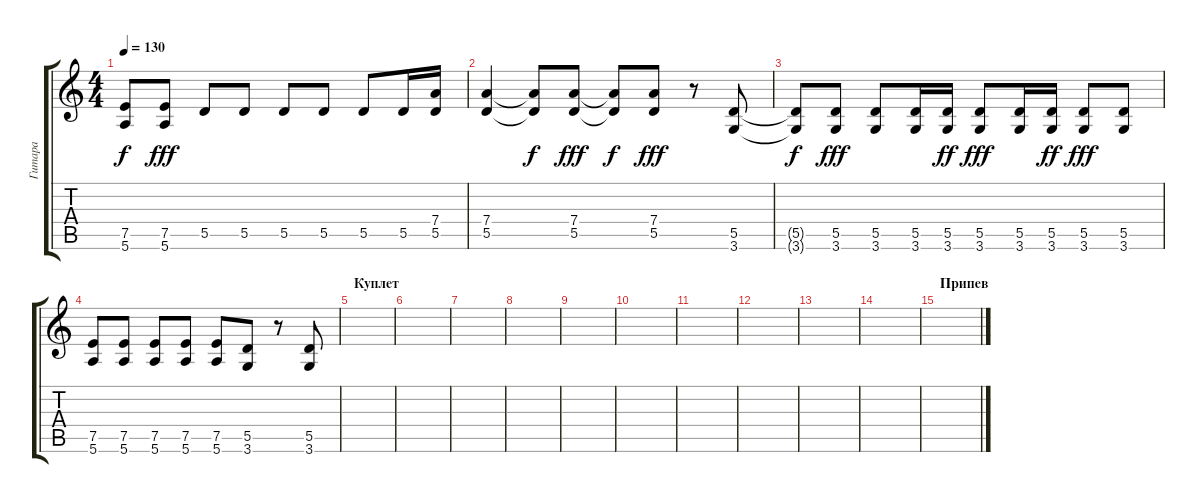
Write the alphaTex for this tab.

\track ("Гитара" "Гитара") {instrument electricguitarclean}
\staff {score tabs}
\tuning (E4 B3 G3 D3 A2 E2) {hide}
\ts (4 4)
\tempo 130
\clef g2
\ks c
(7.5{t} 5.6{t}).8{dy f} (7.5 5.6).8{dy fff} 5.5.8 5.5.8 5.5.8 5.5.8 5.5.8 5.5.16 (7.4 5.5).16 |
(7.4 5.5).4{instrument overdrivenguitar} (7.4{t} 5.5{t}).8{dy f} (7.4 5.5).8{dy fff} (7.4{t} 5.5{t}).8{dy f} (7.4 5.5).8{dy fff} r.8 (5.5 3.6).8 |
(5.5{t} 3.6{t}).8{dy f} (5.5 3.6).8{dy fff} (5.5 3.6).8 (5.5 3.6).16 (5.5 3.6).16{dy ff} (5.5 3.6).8{dy fff} (5.5 3.6).16 (5.5 3.6).16{dy ff} (5.5 3.6).8{dy fff} (5.5 3.6).8 |
(7.5 5.6).8 (7.5 5.6).8 (7.5 5.6).8 (7.5 5.6).8 (7.5 5.6).8 (5.5 3.6).8 r.8 (5.5 3.6).8 |
\section ("" "Куплет")
|
|
|
|
|
|
|
|
|
|
\section ("" "Припев")
